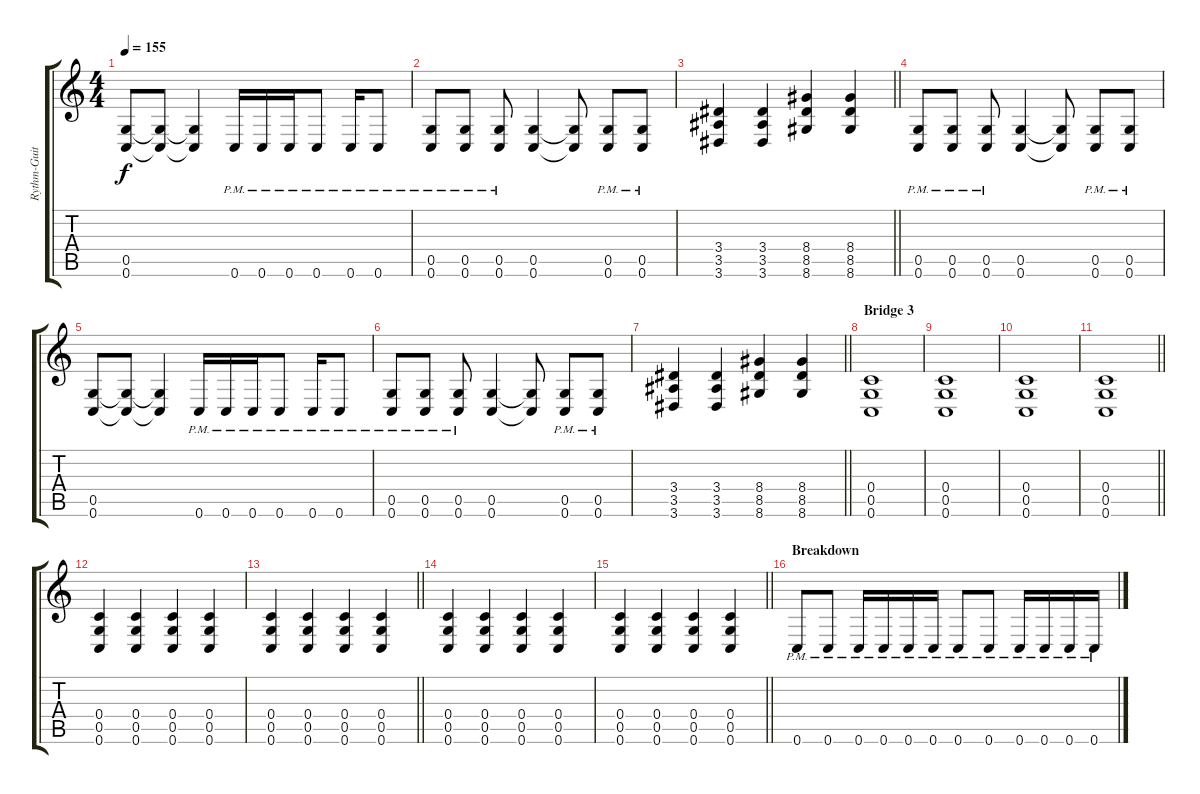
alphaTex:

\track ("Rythm-Guitar 2" "Rythm-Guit") {instrument distortionguitar}
\staff {score tabs}
\tuning (D4 A3 F3 C3 G2 C2) {hide}
\ts (4 4)
\tempo 155
\clef g2
\ks c
(0.5 0.6).8{dy f} (0.5{t} 0.6{t}).8 (0.5{t} 0.6{t}).4 0.6{pm}.16 0.6{pm}.16 0.6{pm}.16 0.6{pm}.8 0.6{pm}.16 0.6{pm}.8 |
(0.5{pm} 0.6{pm}).8 (0.5{pm} 0.6{pm}).8 (0.5{pm} 0.6{pm}).8 (0.5 0.6).4 (0.5{t} 0.6{t}).8 (0.5{pm} 0.6{pm}).8 (0.5{pm} 0.6{pm}).8 |
\barLineRight lightlight
(3.4 3.5 3.6).4 (3.4 3.5 3.6).4 (8.4 8.5 8.6).4 (8.4 8.5 8.6).4 |
(0.5{pm} 0.6{pm}).8 (0.5{pm} 0.6{pm}).8 (0.5{pm} 0.6{pm}).8 (0.5 0.6).4 (0.5{t} 0.6{t}).8 (0.5{pm} 0.6{pm}).8 (0.5{pm} 0.6{pm}).8 |
(0.5 0.6).8 (0.5{t} 0.6{t}).8 (0.5{t} 0.6{t}).4 0.6{pm}.16 0.6{pm}.16 0.6{pm}.16 0.6{pm}.8 0.6{pm}.16 0.6{pm}.8 |
(0.5{pm} 0.6{pm}).8 (0.5{pm} 0.6{pm}).8 (0.5{pm} 0.6{pm}).8 (0.5 0.6).4 (0.5{t} 0.6{t}).8 (0.5{pm} 0.6{pm}).8 (0.5{pm} 0.6{pm}).8 |
\barLineRight lightlight
(3.4 3.5 3.6).4 (3.4 3.5 3.6).4 (8.4 8.5 8.6).4 (8.4 8.5 8.6).4 |
\section ("" "Bridge 3")
(0.4 0.5 0.6).1 |
(0.4 0.5 0.6).1 |
(0.4 0.5 0.6).1 |
\barLineRight lightlight
(0.4 0.5 0.6).1 |
(0.4 0.5 0.6).4 (0.4 0.5 0.6).4 (0.4 0.5 0.6).4 (0.4 0.5 0.6).4 |
\barLineRight lightlight
(0.4 0.5 0.6).4 (0.4 0.5 0.6).4 (0.4 0.5 0.6).4 (0.4 0.5 0.6).4 |
(0.4 0.5 0.6).4 (0.4 0.5 0.6).4 (0.4 0.5 0.6).4 (0.4 0.5 0.6).4 |
\barLineRight lightlight
(0.4 0.5 0.6).4 (0.4 0.5 0.6).4 (0.4 0.5 0.6).4 (0.4 0.5 0.6).4 |
\section ("" "Breakdown")
0.6{pm}.8 0.6{pm}.8 0.6{pm}.16 0.6{pm}.16 0.6{pm}.16 0.6{pm}.16 0.6{pm}.8 0.6{pm}.8 0.6{pm}.16 0.6{pm}.16 0.6{pm}.16 0.6{pm}.16
